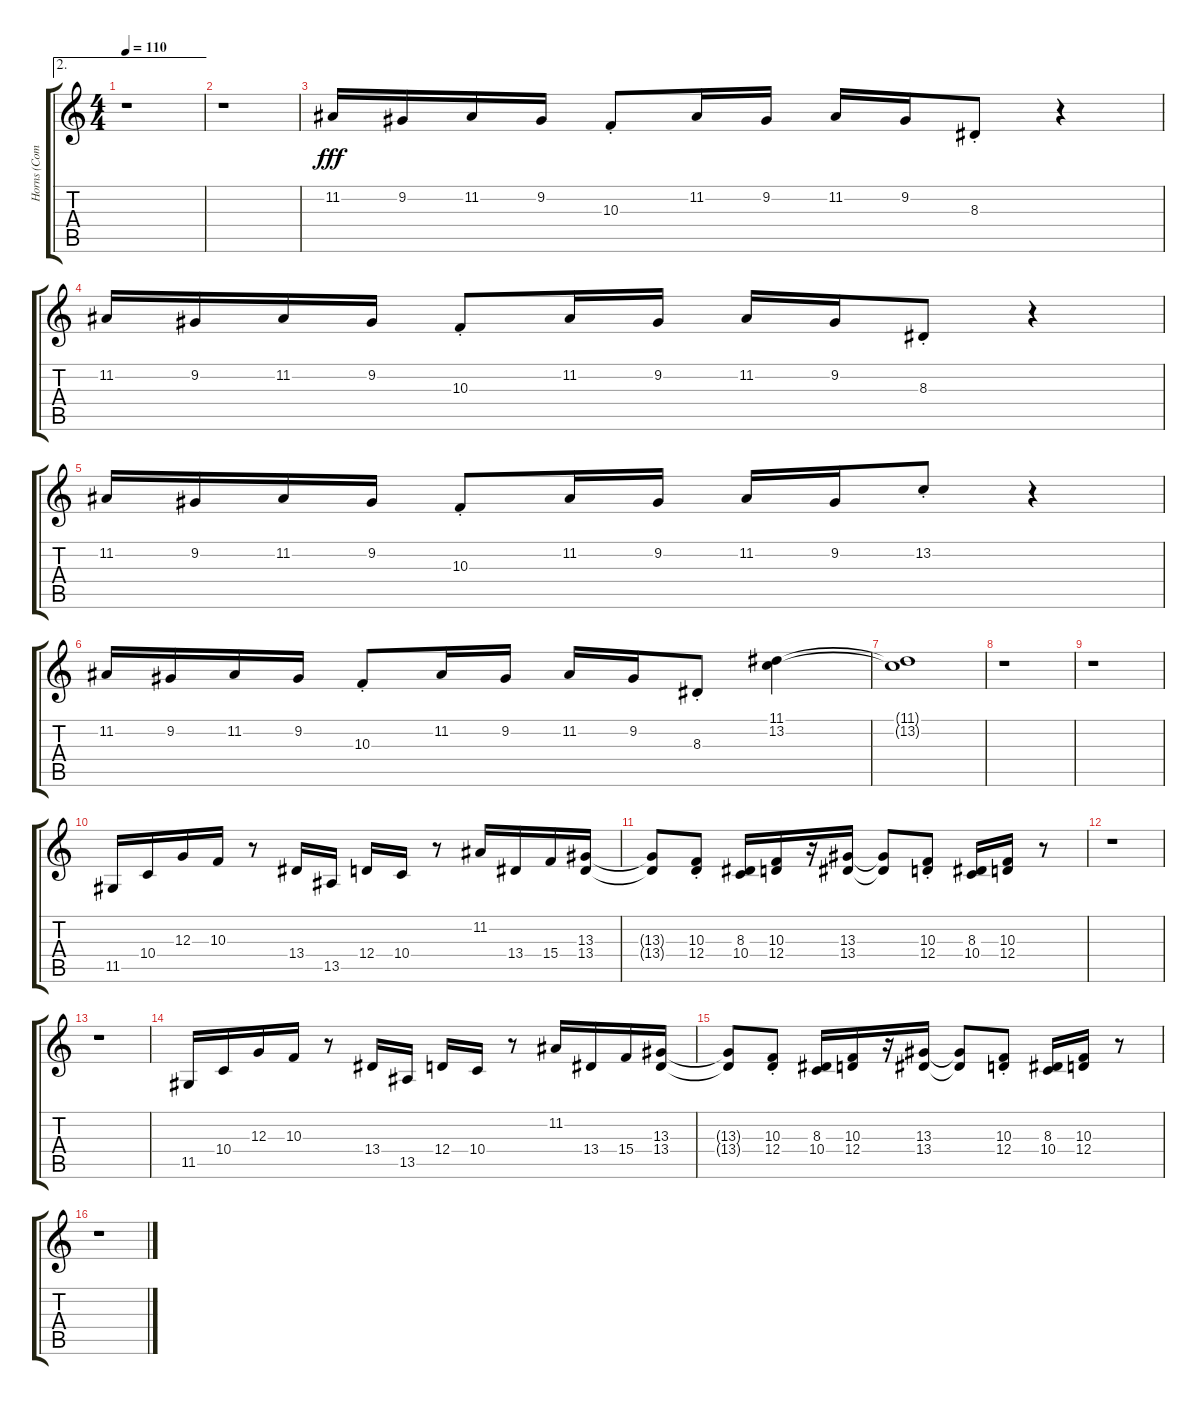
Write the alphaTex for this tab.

\track ("Horns (Combined)" "Horns (Com") {instrument altosax}
\staff {score tabs}
\tuning (E4 B3 G3 D3 A2 E2) {hide}
\ae 2
\ts (4 4)
\tempo 110
\clef g2
\ks c
r.1{dy fff} |
r.1 |
11.2.16 9.2.16 11.2.16 9.2.16 10.3{st}.8 11.2.16 9.2.16 11.2.16 9.2.16 8.3{st}.8 r.4 |
11.2.16 9.2.16 11.2.16 9.2.16 10.3{st}.8 11.2.16 9.2.16 11.2.16 9.2.16 8.3{st}.8 r.4 |
11.2.16 9.2.16 11.2.16 9.2.16 10.3{st}.8 11.2.16 9.2.16 11.2.16 9.2.16 13.2{st}.8 r.4 |
11.2.16 9.2.16 11.2.16 9.2.16 10.3{st}.8 11.2.16 9.2.16 11.2.16 9.2.16 8.3{st}.8 (11.1 13.2).4 |
(11.1{t} 13.2{t}).1 |
r.1 |
r.1 |
11.5.16 10.4.16 12.3.16 10.3.16 r.8 13.4.16 13.5.16 12.4.16 10.4.16 r.8 11.2.16 13.4.16 15.4.16 (13.3 13.4).16 |
(13.3{t} 13.4{t}).8 (10.3{st} 12.4{st}).8 (8.3 10.4).16 (10.3 12.4).16 r.16 (13.3 13.4).16 (13.3{t} 13.4{t}).8 (10.3{st} 12.4{st}).8 (8.3 10.4).16 (10.3 12.4).16 r.8 |
r.1 |
r.1 |
11.5.16 10.4.16 12.3.16 10.3.16 r.8 13.4.16 13.5.16 12.4.16 10.4.16 r.8 11.2.16 13.4.16 15.4.16 (13.3 13.4).16 |
(13.3{t} 13.4{t}).8 (10.3{st} 12.4{st}).8 (8.3 10.4).16 (10.3 12.4).16 r.16 (13.3 13.4).16 (13.3{t} 13.4{t}).8 (10.3{st} 12.4{st}).8 (8.3 10.4).16 (10.3 12.4).16 r.8 |
r.1
